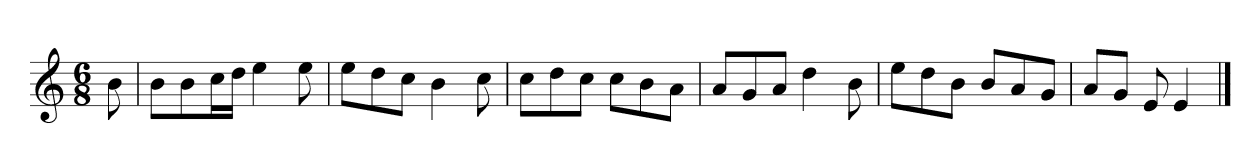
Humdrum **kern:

**kern
*part1
*staff1
*clefG2
*k[]
*M6/8
=
8b
=1
8b\L
8b\
16cc\L
16dd\JJ
4ee
8ee
=3
8ee\L
8dd\
8cc\J
4b
8cc
=5
8cc\L
8dd\
8cc\J
8cc\L
8b\
8a\J
=7
8a/L
8g/
8a/J
4dd
8b
=8
8ee\L
8dd\
8b\J
8b/L
8a/
8g/J
=9
8a/L
8g/J
8e
4e
==
*-
